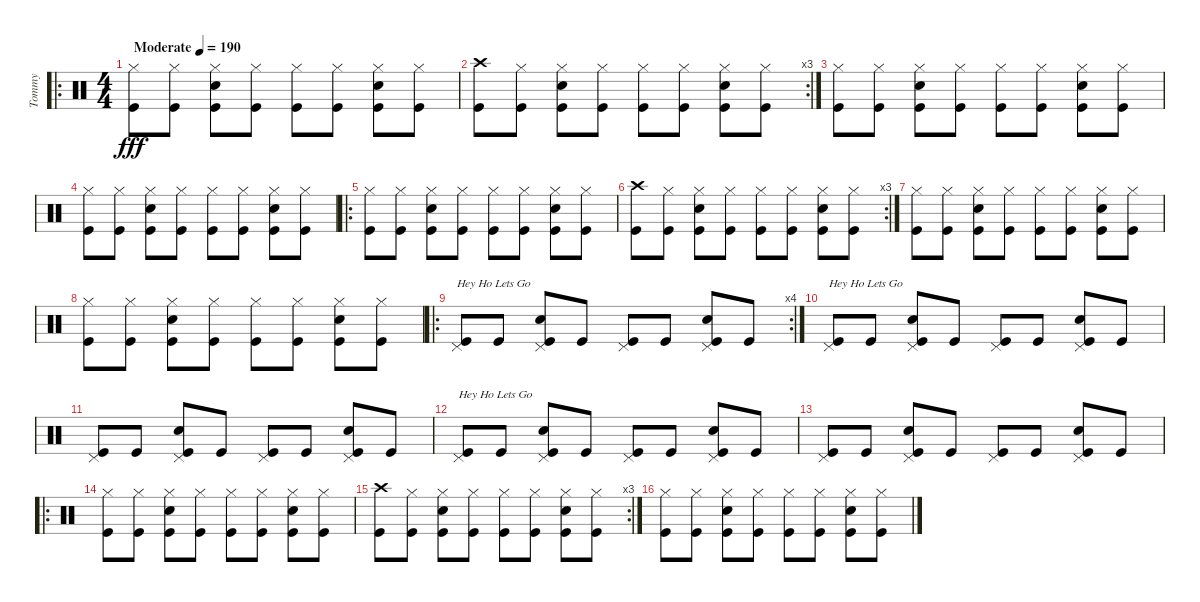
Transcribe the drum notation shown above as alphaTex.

\track ("Tommy" "Tommy") {instrument percussion}
\staff {score}
\articulation defaults
\ro
\ts (4 4)
\tempo (190 "Moderate")
\clef neutral
\ks c
("Hi-Hat (closed)" "Kick (hit)").8{dy fff} ("Hi-Hat (closed)" "Kick (hit)").8 ("Hi-Hat (closed)" "Snare (hit) 2" "Kick (hit)").8 ("Hi-Hat (closed)" "Kick (hit)").8 ("Hi-Hat (closed)" "Kick (hit)").8 ("Hi-Hat (closed)" "Kick (hit)").8 ("Hi-Hat (closed)" "Snare (hit) 2" "Kick (hit)").8 ("Hi-Hat (closed)" "Kick (hit)").8 |
\rc 3
("Crash high (hit)" "Kick (hit)").8 ("Hi-Hat (closed)" "Kick (hit)").8 ("Hi-Hat (closed)" "Snare (hit) 2" "Kick (hit)").8 ("Hi-Hat (closed)" "Kick (hit)").8 ("Hi-Hat (closed)" "Kick (hit)").8 ("Hi-Hat (closed)" "Kick (hit)").8 ("Hi-Hat (closed)" "Snare (hit) 2" "Kick (hit)").8 ("Hi-Hat (closed)" "Kick (hit)").8 |
("Hi-Hat (closed)" "Kick (hit)").8 ("Hi-Hat (closed)" "Kick (hit)").8 ("Hi-Hat (closed)" "Snare (hit) 2" "Kick (hit)").8 ("Hi-Hat (closed)" "Kick (hit)").8 ("Hi-Hat (closed)" "Kick (hit)").8 ("Hi-Hat (closed)" "Kick (hit)").8 ("Hi-Hat (closed)" "Snare (hit) 2" "Kick (hit)").8 ("Hi-Hat (closed)" "Kick (hit)").8 |
("Hi-Hat (closed)" "Kick (hit)").8 ("Hi-Hat (closed)" "Kick (hit)").8 ("Hi-Hat (closed)" "Snare (hit) 2" "Kick (hit)").8 ("Hi-Hat (closed)" "Kick (hit)").8 ("Hi-Hat (closed)" "Kick (hit)").8 ("Hi-Hat (closed)" "Kick (hit)").8 ("Hi-Hat (closed)" "Snare (hit) 2" "Kick (hit)").8 ("Hi-Hat (closed)" "Kick (hit)").8 |
\ro
("Hi-Hat (closed)" "Kick (hit)").8 ("Hi-Hat (closed)" "Kick (hit)").8 ("Hi-Hat (closed)" "Snare (hit) 2" "Kick (hit)").8 ("Hi-Hat (closed)" "Kick (hit)").8 ("Hi-Hat (closed)" "Kick (hit)").8 ("Hi-Hat (closed)" "Kick (hit)").8 ("Hi-Hat (closed)" "Snare (hit) 2" "Kick (hit)").8 ("Hi-Hat (closed)" "Kick (hit)").8 |
\rc 3
("Crash high (hit)" "Kick (hit)").8 ("Hi-Hat (closed)" "Kick (hit)").8 ("Hi-Hat (closed)" "Snare (hit) 2" "Kick (hit)").8 ("Hi-Hat (closed)" "Kick (hit)").8 ("Hi-Hat (closed)" "Kick (hit)").8 ("Hi-Hat (closed)" "Kick (hit)").8 ("Hi-Hat (closed)" "Snare (hit) 2" "Kick (hit)").8 ("Hi-Hat (closed)" "Kick (hit)").8 |
("Hi-Hat (closed)" "Kick (hit)").8 ("Hi-Hat (closed)" "Kick (hit)").8 ("Hi-Hat (closed)" "Snare (hit) 2" "Kick (hit)").8 ("Hi-Hat (closed)" "Kick (hit)").8 ("Hi-Hat (closed)" "Kick (hit)").8 ("Hi-Hat (closed)" "Kick (hit)").8 ("Hi-Hat (closed)" "Snare (hit) 2" "Kick (hit)").8 ("Hi-Hat (closed)" "Kick (hit)").8 |
("Hi-Hat (closed)" "Kick (hit)").8 ("Hi-Hat (closed)" "Kick (hit)").8 ("Hi-Hat (closed)" "Snare (hit) 2" "Kick (hit)").8 ("Hi-Hat (closed)" "Kick (hit)").8 ("Hi-Hat (closed)" "Kick (hit)").8 ("Hi-Hat (closed)" "Kick (hit)").8 ("Hi-Hat (closed)" "Snare (hit) 2" "Kick (hit)").8 ("Hi-Hat (closed)" "Kick (hit)").8 |
\ro
\rc 4
("Pedal Hi-Hat (hit)" "Kick (hit)").8{txt "Hey Ho Lets Go"} "Kick (hit)".8 ("Pedal Hi-Hat (hit)" "Snare (hit) 2" "Kick (hit)").8 "Kick (hit)".8 ("Pedal Hi-Hat (hit)" "Kick (hit)").8 "Kick (hit)".8 ("Pedal Hi-Hat (hit)" "Snare (hit) 2" "Kick (hit)").8 "Kick (hit)".8 |
("Pedal Hi-Hat (hit)" "Kick (hit)").8{txt "Hey Ho Lets Go"} "Kick (hit)".8 ("Pedal Hi-Hat (hit)" "Snare (hit) 2" "Kick (hit)").8 "Kick (hit)".8 ("Pedal Hi-Hat (hit)" "Kick (hit)").8 "Kick (hit)".8 ("Pedal Hi-Hat (hit)" "Snare (hit) 2" "Kick (hit)").8 "Kick (hit)".8 |
("Pedal Hi-Hat (hit)" "Kick (hit)").8 "Kick (hit)".8 ("Pedal Hi-Hat (hit)" "Snare (hit) 2" "Kick (hit)").8 "Kick (hit)".8 ("Pedal Hi-Hat (hit)" "Kick (hit)").8 "Kick (hit)".8 ("Pedal Hi-Hat (hit)" "Snare (hit) 2" "Kick (hit)").8 "Kick (hit)".8 |
("Pedal Hi-Hat (hit)" "Kick (hit)").8{txt "Hey Ho Lets Go"} "Kick (hit)".8 ("Pedal Hi-Hat (hit)" "Snare (hit) 2" "Kick (hit)").8 "Kick (hit)".8 ("Pedal Hi-Hat (hit)" "Kick (hit)").8 "Kick (hit)".8 ("Pedal Hi-Hat (hit)" "Snare (hit) 2" "Kick (hit)").8 "Kick (hit)".8 |
("Pedal Hi-Hat (hit)" "Kick (hit)").8 "Kick (hit)".8 ("Pedal Hi-Hat (hit)" "Snare (hit) 2" "Kick (hit)").8 "Kick (hit)".8 ("Pedal Hi-Hat (hit)" "Kick (hit)").8 "Kick (hit)".8 ("Pedal Hi-Hat (hit)" "Snare (hit) 2" "Kick (hit)").8 "Kick (hit)".8 |
\ro
("Hi-Hat (closed)" "Kick (hit)").8 ("Hi-Hat (closed)" "Kick (hit)").8 ("Hi-Hat (closed)" "Snare (hit) 2" "Kick (hit)").8 ("Hi-Hat (closed)" "Kick (hit)").8 ("Hi-Hat (closed)" "Kick (hit)").8 ("Hi-Hat (closed)" "Kick (hit)").8 ("Hi-Hat (closed)" "Snare (hit) 2" "Kick (hit)").8 ("Hi-Hat (closed)" "Kick (hit)").8 |
\rc 3
("Crash high (hit)" "Kick (hit)").8 ("Hi-Hat (closed)" "Kick (hit)").8 ("Hi-Hat (closed)" "Snare (hit) 2" "Kick (hit)").8 ("Hi-Hat (closed)" "Kick (hit)").8 ("Hi-Hat (closed)" "Kick (hit)").8 ("Hi-Hat (closed)" "Kick (hit)").8 ("Hi-Hat (closed)" "Snare (hit) 2" "Kick (hit)").8 ("Hi-Hat (closed)" "Kick (hit)").8 |
("Hi-Hat (closed)" "Kick (hit)").8 ("Hi-Hat (closed)" "Kick (hit)").8 ("Hi-Hat (closed)" "Snare (hit) 2" "Kick (hit)").8 ("Hi-Hat (closed)" "Kick (hit)").8 ("Hi-Hat (closed)" "Kick (hit)").8 ("Hi-Hat (closed)" "Kick (hit)").8 ("Hi-Hat (closed)" "Snare (hit) 2" "Kick (hit)").8 ("Hi-Hat (closed)" "Kick (hit)").8
